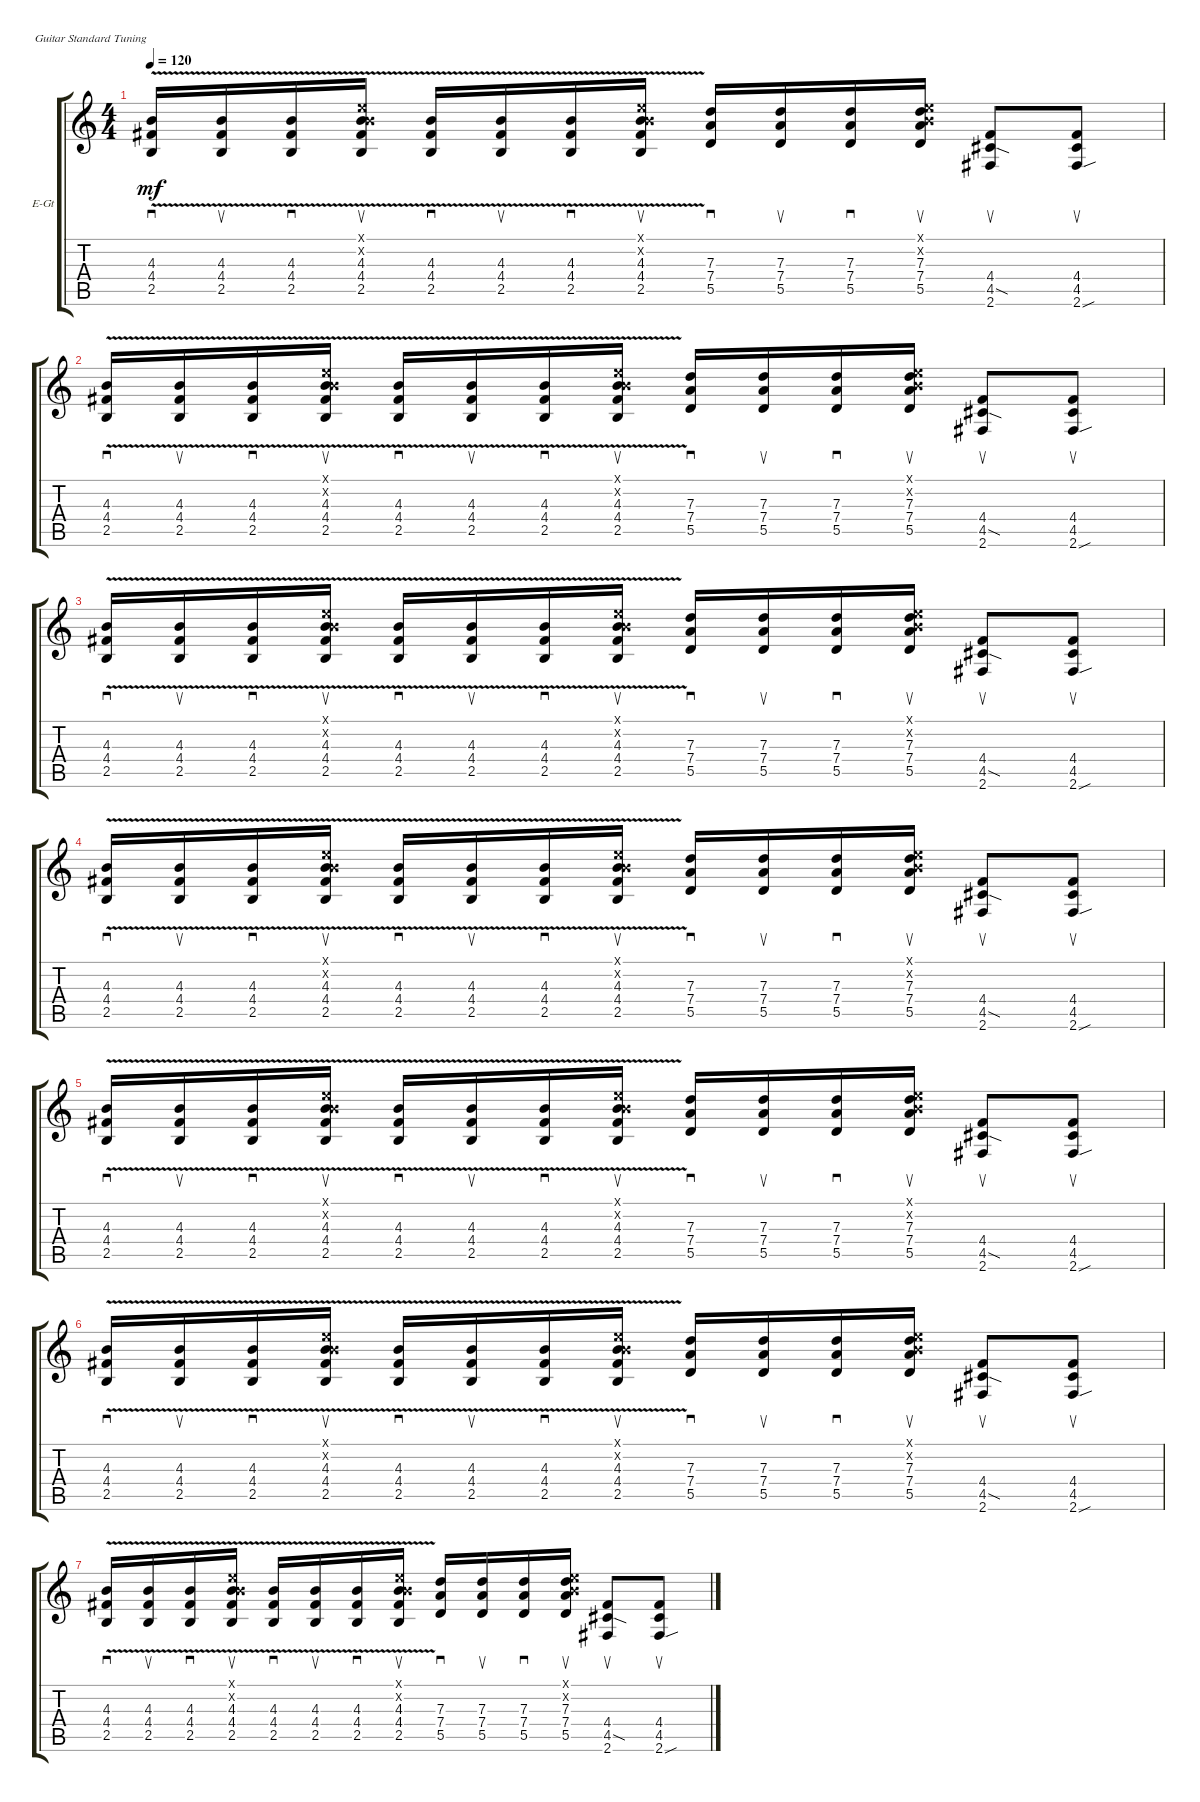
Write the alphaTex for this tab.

\defaultSystemsLayout 4
\bracketExtendMode groupsimilarinstruments
\firstSystemTrackNameOrientation horizontal
\otherSystemsTrackNameOrientation horizontal
\track ("Electric Guitar" "E-Gt") {instrument overdrivenguitar}
\staff {score tabs}
\tuning (E4 B3 G3 D3 A2 E2)
\ts (4 4)
\tempo 120
\clef g2
\ks c
(2.5 4.4 4.3{v}).16{sd dy mf instrument overdrivenguitar} (4.3{v} 4.4 2.5).16{su} (2.5 4.4 4.3{v}).16{sd} (4.3{v} 4.4 2.5 0.2{x} 0.1{x}).16{su} (2.5 4.4 4.3{v}).16{sd} (4.3{v} 4.4 2.5).16{su} (2.5 4.4 4.3{v}).16{sd} (4.3{v} 4.4 2.5 0.2{x} 0.1{x}).16{su} (7.4 7.3 5.5).16{sd} (7.3 5.5 7.4).16{su} (7.3 5.5 7.4).16{sd} (7.3 5.5 7.4 0.1{x} 0.2{x}).16{su} (4.5{sod} 4.4 2.6).8{su} (2.6{sou} 4.5 4.4).8{su} |
(2.5 4.4 4.3{v}).16{sd} (4.3{v} 4.4 2.5).16{su} (2.5 4.4 4.3{v}).16{sd} (4.3{v} 4.4 2.5 0.2{x} 0.1{x}).16{su} (2.5 4.4 4.3{v}).16{sd} (4.3{v} 4.4 2.5).16{su} (2.5 4.4 4.3{v}).16{sd} (4.3{v} 4.4 2.5 0.2{x} 0.1{x}).16{su} (7.4 7.3 5.5).16{sd} (7.3 5.5 7.4).16{su} (7.3 5.5 7.4).16{sd} (7.3 5.5 7.4 0.1{x} 0.2{x}).16{su} (4.5{sod} 4.4 2.6).8{su} (2.6{sou} 4.5 4.4).8{su} |
(2.5 4.4 4.3{v}).16{sd} (4.3{v} 4.4 2.5).16{su} (2.5 4.4 4.3{v}).16{sd} (4.3{v} 4.4 2.5 0.2{x} 0.1{x}).16{su} (2.5 4.4 4.3{v}).16{sd} (4.3{v} 4.4 2.5).16{su} (2.5 4.4 4.3{v}).16{sd} (4.3{v} 4.4 2.5 0.2{x} 0.1{x}).16{su} (7.4 7.3 5.5).16{sd} (7.3 5.5 7.4).16{su} (7.3 5.5 7.4).16{sd} (7.3 5.5 7.4 0.1{x} 0.2{x}).16{su} (4.5{sod} 4.4 2.6).8{su} (2.6{sou} 4.5 4.4).8{su} |
(2.5 4.4 4.3{v}).16{sd} (4.3{v} 4.4 2.5).16{su} (2.5 4.4 4.3{v}).16{sd} (4.3{v} 4.4 2.5 0.2{x} 0.1{x}).16{su} (2.5 4.4 4.3{v}).16{sd} (4.3{v} 4.4 2.5).16{su} (2.5 4.4 4.3{v}).16{sd} (4.3{v} 4.4 2.5 0.2{x} 0.1{x}).16{su} (7.4 7.3 5.5).16{sd} (7.3 5.5 7.4).16{su} (7.3 5.5 7.4).16{sd} (7.3 5.5 7.4 0.1{x} 0.2{x}).16{su} (4.5{sod} 4.4 2.6).8{su} (2.6{sou} 4.5 4.4).8{su} |
(2.5 4.4 4.3{v}).16{sd} (4.3{v} 4.4 2.5).16{su} (2.5 4.4 4.3{v}).16{sd} (4.3{v} 4.4 2.5 0.2{x} 0.1{x}).16{su} (2.5 4.4 4.3{v}).16{sd} (4.3{v} 4.4 2.5).16{su} (2.5 4.4 4.3{v}).16{sd} (4.3{v} 4.4 2.5 0.2{x} 0.1{x}).16{su} (7.4 7.3 5.5).16{sd} (7.3 5.5 7.4).16{su} (7.3 5.5 7.4).16{sd} (7.3 5.5 7.4 0.1{x} 0.2{x}).16{su} (4.5{sod} 4.4 2.6).8{su} (2.6{sou} 4.5 4.4).8{su} |
(2.5 4.4 4.3{v}).16{sd} (4.3{v} 4.4 2.5).16{su} (2.5 4.4 4.3{v}).16{sd} (4.3{v} 4.4 2.5 0.2{x} 0.1{x}).16{su} (2.5 4.4 4.3{v}).16{sd} (4.3{v} 4.4 2.5).16{su} (2.5 4.4 4.3{v}).16{sd} (4.3{v} 4.4 2.5 0.2{x} 0.1{x}).16{su} (7.4 7.3 5.5).16{sd} (7.3 5.5 7.4).16{su} (7.3 5.5 7.4).16{sd} (7.3 5.5 7.4 0.1{x} 0.2{x}).16{su} (4.5{sod} 4.4 2.6).8{su} (2.6{sou} 4.5 4.4).8{su} |
(2.5 4.4 4.3{v}).16{sd} (4.3{v} 4.4 2.5).16{su} (2.5 4.4 4.3{v}).16{sd} (4.3{v} 4.4 2.5 0.2{x} 0.1{x}).16{su} (2.5 4.4 4.3{v}).16{sd} (4.3{v} 4.4 2.5).16{su} (2.5 4.4 4.3{v}).16{sd} (4.3{v} 4.4 2.5 0.2{x} 0.1{x}).16{su} (7.4 7.3 5.5).16{sd} (7.3 5.5 7.4).16{su} (7.3 5.5 7.4).16{sd} (7.3 5.5 7.4 0.1{x} 0.2{x}).16{su} (4.5{sod} 4.4 2.6).8{su} (2.6{sou} 4.5 4.4).8{su}
